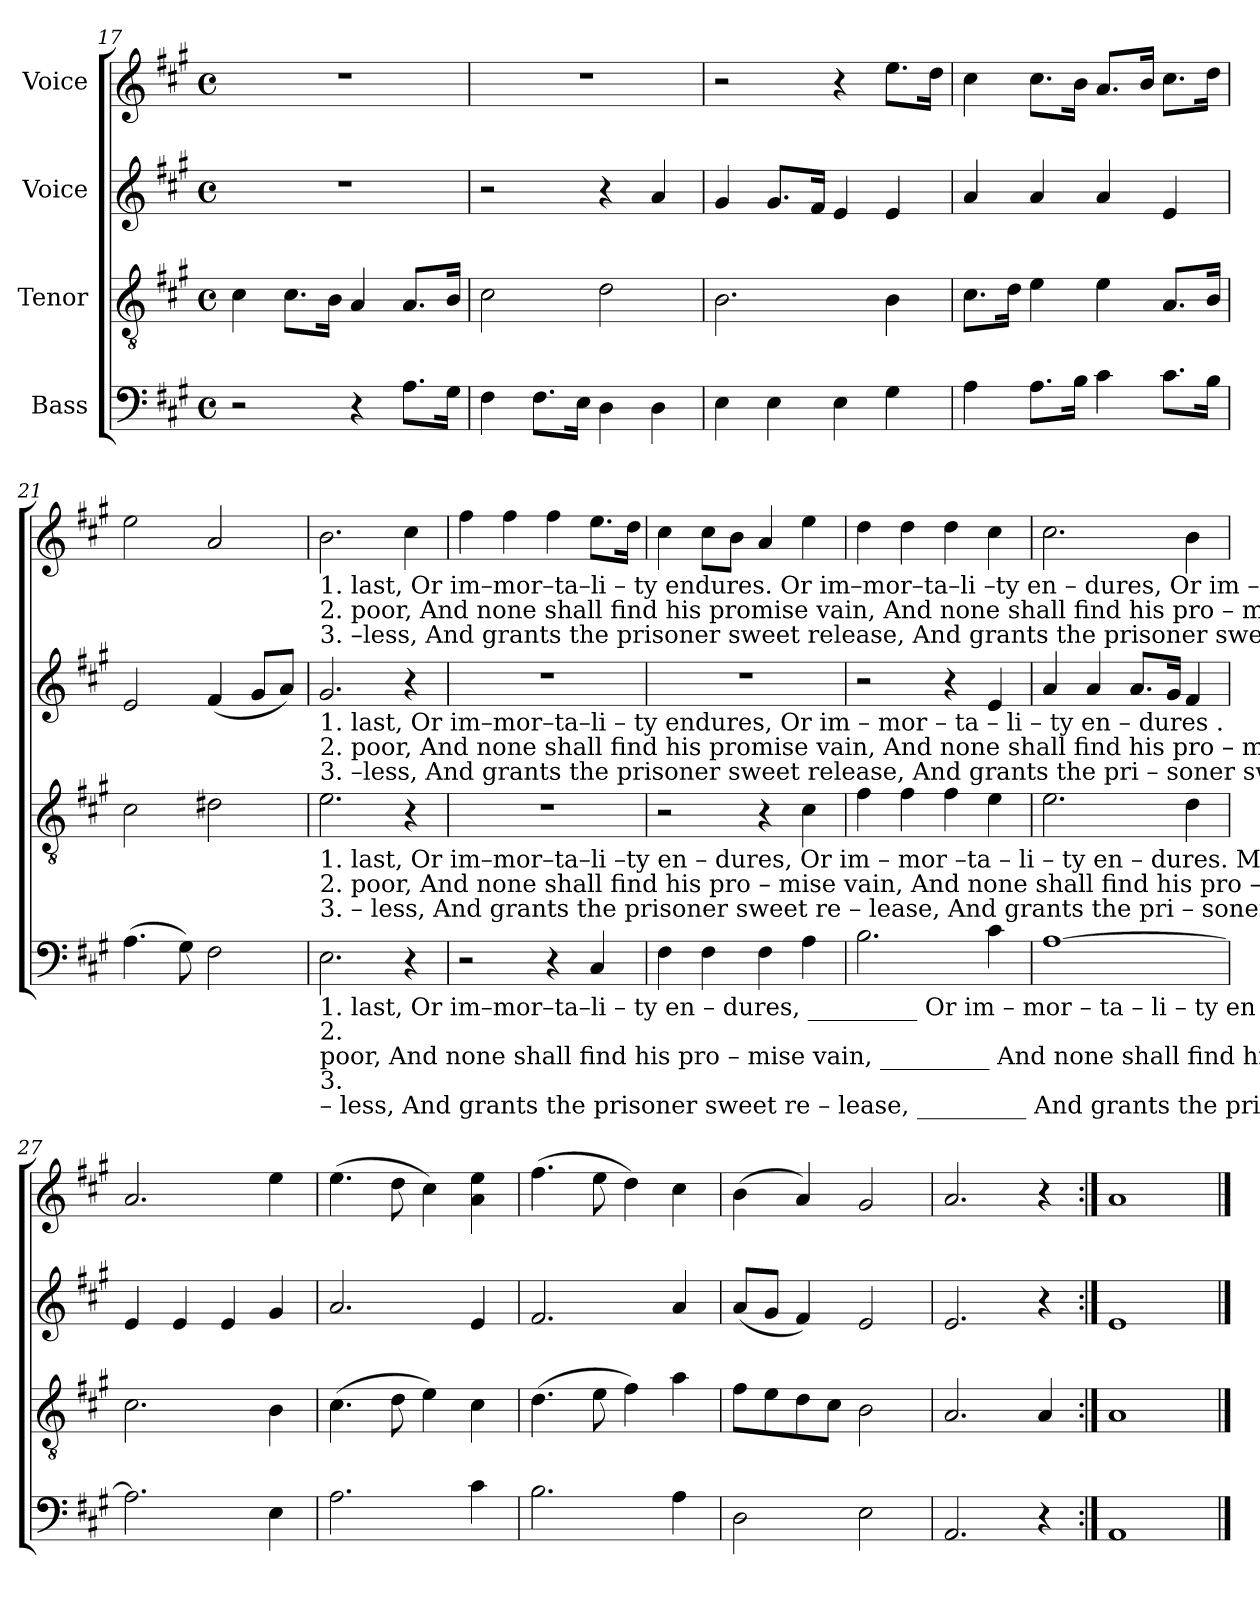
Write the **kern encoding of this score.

**kern	**kern	**kern	**kern
*part4	*part3	*part2	*part1
*staff4	*staff3	*staff2	*staff1
*I"Bass	*I"Tenor	*I"Voice	*I"Voice
*clefF4	*clefGv2	*clefG2	*clefG2
*k[f#c#g#]	*k[f#c#g#]	*k[f#c#g#]	*k[f#c#g#]
*M4/4	*M4/4	*M4/4	*M4/4
*met(c)	*met(c)	*met(c)	*met(c)
=17	=17	=17	=17
2r	4c#\	1r	1r
.	8.c#\L	.	.
.	16B\Jk	.	.
4r	4A/	.	.
8.A\L	8.A/L	.	.
16G#\Jk	16B/Jk	.	.
=18	=18	=18	=18
4F#\	2c#\	2r	1r
8.F#\L	.	.	.
16E\Jk	.	.	.
4D\	2d\	4r	.
4D\	.	4a/	.
=19	=19	=19	=19
4E\	2.B\	4g#/	2r
4E\	.	8.g#/L	.
.	.	16f#/Jk	.
4E\	.	4e/	4r
4G#\	4B\	4e/	8.ee\L
.	.	.	16dd\Jk
=20	=20	=20	=20
4A\	8.c#\L	4a/	4cc#\
.	16d\Jk	.	.
8.A\L	4e\	4a/	8.cc#\L
16B\Jk	.	.	16b\Jk
4c#\	4e\	4a/	8.a/L
.	.	.	16b/Jk
8.c#\L	8.A/L	4e/	8.cc#\L
16B\Jk	16B/Jk	.	16dd\Jk
=21	=21	=21	=21
(4.A\	2c#\	2e/	2ee\
8G#\)	.	.	.
2F#\	2d#X\	(4f#/	2a/
.	.	8g#/L	.
.	.	8a/J)	.
!!LO:LB:g=z
=22	=22	=22	=22
!	!	!	!LO:TX:b:t=1. last,   Or   im–mor–ta–li  – ty  endures.  Or im–mor–ta–li –ty                 en – dures,     Or    im     –    mor – ta     –     li  –  ty             en  – dures.
!	!	!	!LO:TX:b:t=2. poor, And none shall find his promise vain, And none shall find his pro –    mise  vain,      And  none       shall   find          his    pro    –    mise    vain.
!	!	!	!LO:TX:b:t=3. –less, And grants the prisoner sweet release, And grants the prisoner sweet release,    And  grants     the    pri    –   soner  sweet       re  –  lease.
!	!	!LO:TX:b:t=1. last,                                                                                  Or   im–mor–ta–li – ty endures, Or   im    –     mor – ta     –    li  –  ty             en  – dures .	!
!	!	!LO:TX:b:t=2. poor,                                                                            And none shall find his promise vain, And none      shall   find          his    pro   –     mise   vain.	!
!	!	!LO:TX:b:t=3. –less,                                                                      And grants the prisoner sweet release, And grants    the    pri   –   soner  sweet       re –  lease.	!
!	!LO:TX:b:t=1.   last,                                                         Or  im–mor–ta–li –ty                 en – dures,     Or    im    –     mor –ta     –      li   –  ty           en  – dures.    My	!	!
!	!LO:TX:b:t=2.  poor,                                                        And none shall find his pro   –     mise  vain,      And  none        shall  find          his     pro   –    mise    vain.     His	!	!
!	!LO:TX:b:t=3.  – less,                                                     And grants the prisoner sweet     re – lease,     And  grants      the    pri   –   soner   sweet       re –  lease.    He	!	!
!LO:TX:b:t=1.  last,                          Or        im–mor–ta–li – ty            en – dures, _________            Or    im    –    mor – ta      –     li –  ty             en   –  dures.	!	!	!
!LO:TX:b:t=2.	!	!	!
!LO:TX:b:t=poor,                         And  none shall find his  pro    –    mise  vain,  _________            And  none      shall   find          his   pro     –     mise    vain.	!	!	!
!LO:TX:b:t=3.	!	!	!
!LO:TX:b:t=– less,                      And grants the prisoner sweet      re –  lease, _________            And  grants     the    pri   –  soner  sweet        re  –   lease.	!	!	!
2.E\	2.e\	2.g#/	2.b\
4r	4r	4r	4cc#\
=23	=23	=23	=23
2r	1r	1r	4ff#\
.	.	.	4ff#\
4r	.	.	4ff#\
4C#/	.	.	8.ee\L
.	.	.	16dd\Jk
=24	=24	=24	=24
4F#\	2r	1r	4cc#\
4F#\	.	.	8cc#\L
.	.	.	8b\J
4F#\	4r	.	4a/
4A\	4c#\	.	4ee\
=25	=25	=25	=25
2.B\	4f#\	2r	4dd\
.	4f#\	.	4dd\
.	4f#\	4r	4dd\
4c#\	4e\	4e/	4cc#\
=26	=26	=26	=26
[1A	2.e\	4a/	2.cc#\
.	.	4a/	.
.	.	8.a/L	.
.	.	16g#/Jk	.
.	4d\	4f#/	4b\
=27	=27	=27	=27
2.A\]	2.c#\	4e/	2.a/
.	.	4e/	.
.	.	4e/	.
4E\	4B\	4g#/	4ee\
=28	=28	=28	=28
2.A\	(4.c#\	2.a/	(4.ee\
.	8d\	.	8dd\
.	4e\)	.	4cc#\)
4c#\	4c#\	4e/	4a\ 4ee\
=29	=29	=29	=29
2.B\	(4.d\	2.f#/	(4.ff#\
.	8e\	.	8ee\
.	4f#\)	.	4dd\)
4A\	4a\	4a/	4cc#\
=30	=30	=30	=30
2D\	8f#\L	(8a/L	(4b\
.	8e\	8g#/J	.
.	8d\	4f#/)	4a/)
.	8c#\J	.	.
2E\	2B\	2e/	2g#/
=31	=31	=31	=31
2.AA/	2.A/	2.e/	2.a/
4r	4A/	4r	4r
=32:|!	=32:|!	=32:|!	=32:|!
1AA	1A	1e	1a
==	==	==	==
*-	*-	*-	*-
